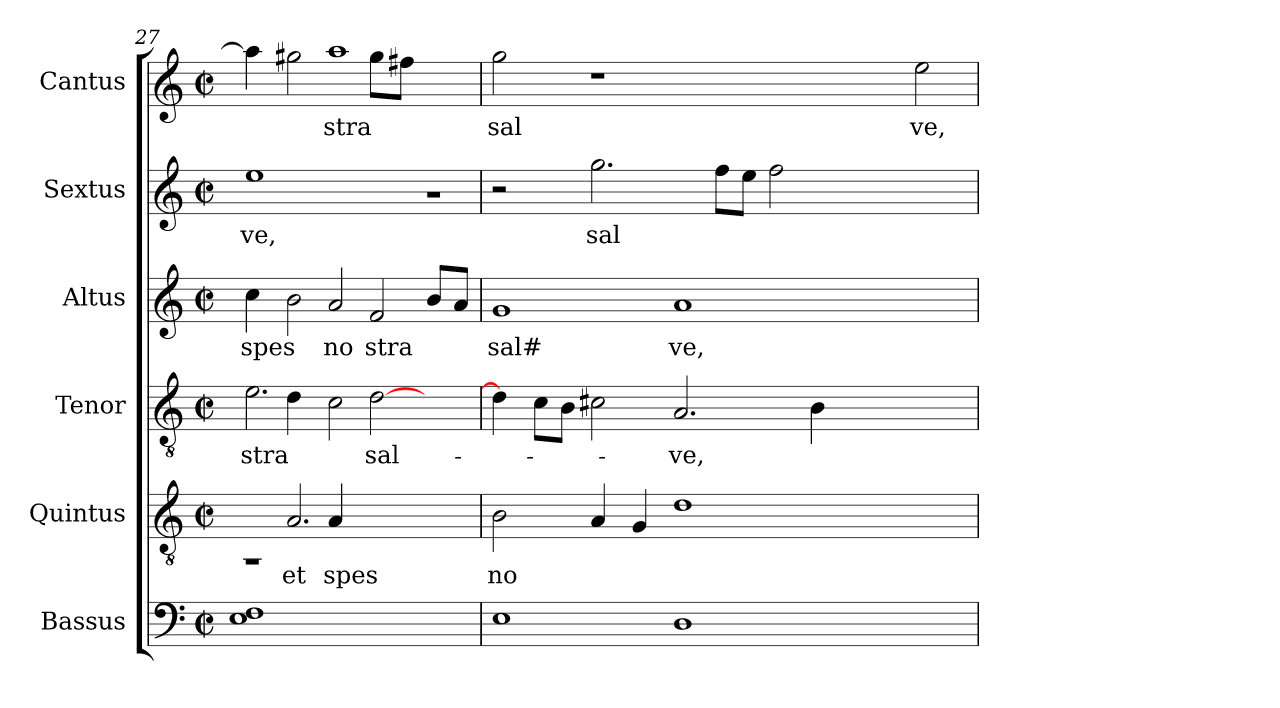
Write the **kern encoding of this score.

**kern	**kern	**text	**kern	**text	**kern	**text	**kern	**text	**kern	**text
*part6	*part5	*part5	*part4	*part4	*part3	*part3	*part2	*part2	*part1	*part1
*staff6	*staff5	*staff5	*staff4	*staff4	*staff3	*staff3	*staff2	*staff2	*staff1	*staff1
*I"Bassus	*I"Quintus	*	*I"Tenor	*	*I"Altus	*	*I"Sextus	*	*I"Cantus	*
*I'Bassus	*I'Quintus	*	*I'Tenor	*	*I'Altus	*	*I'Sextus	*	*I'Cantus	*
*clefF4	*clefGv2	*	*clefGv2	*	*clefG2	*	*clefG2	*	*clefG2	*
*M2/2	*M2/2	*	*M2/2	*	*M2/2	*	*M2/2	*	*M2/2	*
*met(c|)	*met(c|)	*	*met(c|)	*	*met(c|)	*	*met(c|)	*	*met(c|)	*
=27	=27	=27	=27	=27	=27	=27	=27	=27	=27	=27
!LO:N:vis=1	!LO:N:vis=1	!	!LO:N:vis=2.	!LO:LY:b	!	!LO:LY:b	!	!LO:LY:b:cj	!	!
4E 4F	4rAA	.	4e\	stra	4cc\	spes	1ee	ve,	4aa\]	.
!	!LO:N:vis=2.	!LO:LY:b:cj	!	!	!LO:N:vis=2	!	!	!	!LO:N:vis=2	!
1ryy	4A/	et	4d\	.	4b\	.	.	.	4gg#\	.
!	!	!LO:LY:b:cj	!LO:N:vis=2	!	!LO:N:vis=2	!LO:LY:b:cj	!	!	!LO:N:vis=1	!LO:LY:b:cj
.	4A/	spes	4c\	.	4a/	no	.	.	4aa	stra
!	!	!	!LO:N:vis=2	!LO:LY:b	!LO:N:vis=2	!LO:LY:b:cj	!	!	!	!
.	2ryy	.	[>4d\	sal-	4f/	stra	.	.	8gg#\L	.
.	.	.	.	.	.	.	.	.	8ff#\J	.
!	!	!	!	!	!	!	!LO:N:vis=1	!	!	!
.	.	.	4ryy	.	8b/L	.	4ra	.	4ryy	.
.	.	.	.	.	8a/J	.	.	.	.	.
=28	=28	=28	=28	=28	=28	=28	=28	=28	=28	=28
!	!	!LO:LY:b:cj	!	!	!	!LO:LY:b:cj	!	!	!	!LO:LY:b:cj
1E	2B\	no	4d\]	.	1g	sal#	2r	.	2gg\	sal
.	.	.	8c\L	.	.	.	.	.	.	.
.	.	.	8B\J	.	.	.	.	.	.	.
!	!	!	!	!	!	!	!	!LO:LY:b	!LO:N:vis=1	!
.	4A/	.	2c#\	.	.	.	2.gg\	sal	0r	.
.	4G/	.	.	.	.	.	.	.	.	.
!	!	!	!	!LO:LY:b	!	!LO:LY:b:cj	!	!	!	!
1D	1d	.	2.A/	-ve,	1a	ve,	.	.	.	.
.	.	.	.	.	.	.	8ff\L	.	.	.
.	.	.	.	.	.	.	8ee\J	.	.	.
.	.	.	.	.	.	.	2ff\	.	.	.
.	.	.	4B\	.	.	.	.	.	.	.
1ryy	1ryy	.	1ryy	.	1ryy	.	1ryy	.	.	.
!	!	!	!	!	!	!	!	!	!	!LO:LY:b:cj
.	.	.	.	.	.	.	.	.	2ee\	ve,
=	=	=	=	=	=	=	=	=	=	=
*-	*-	*-	*-	*-	*-	*-	*-	*-	*-	*-
